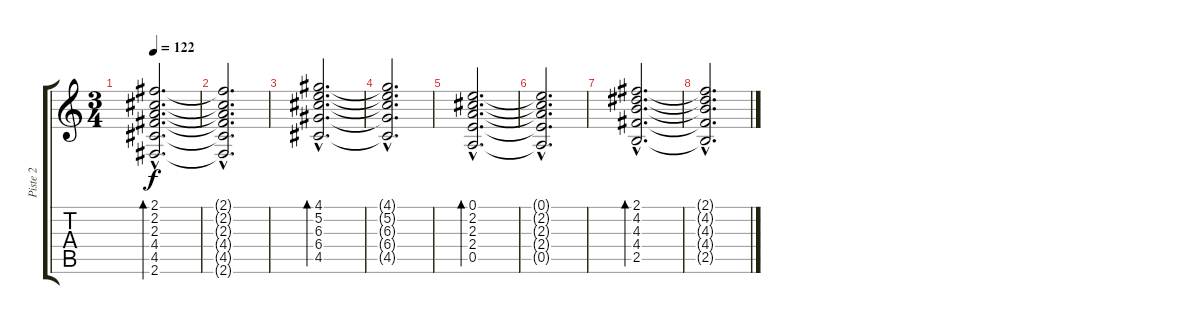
\track ("Piste 2" "Piste 2") {instrument acousticguitarnylon}
\staff {score tabs}
\tuning (E4 B3 G3 D3 A2 E2) {hide}
\ts (3 4)
\tempo 122
\clef g2
\ks c
(2.1{hac} 2.2{hac} 2.3{hac} 4.4{hac} 4.5{hac} 2.6{hac}).2{d bd 240 dy f} |
(2.1{hac t} 2.2{hac t} 2.3{hac t} 4.4{hac t} 4.5{hac t} 2.6{hac t}).2{d} |
(4.1{hac} 5.2{hac} 6.3{hac} 6.4{hac} 4.5{hac}).2{d bd 240} |
(4.1{hac t} 5.2{hac t} 6.3{hac t} 6.4{hac t} 4.5{hac t}).2{d} |
(0.1{hac} 2.2{hac} 2.3{hac} 2.4{hac} 0.5{hac}).2{d bd 240} |
(0.1{hac t} 2.2{hac t} 2.3{hac t} 2.4{hac t} 0.5{hac t}).2{d} |
(2.1{hac} 4.2{hac} 4.3{hac} 4.4{hac} 2.5{hac}).2{d bd 240} |
(2.1{hac t} 4.2{hac t} 4.3{hac t} 4.4{hac t} 2.5{hac t}).2{d}
